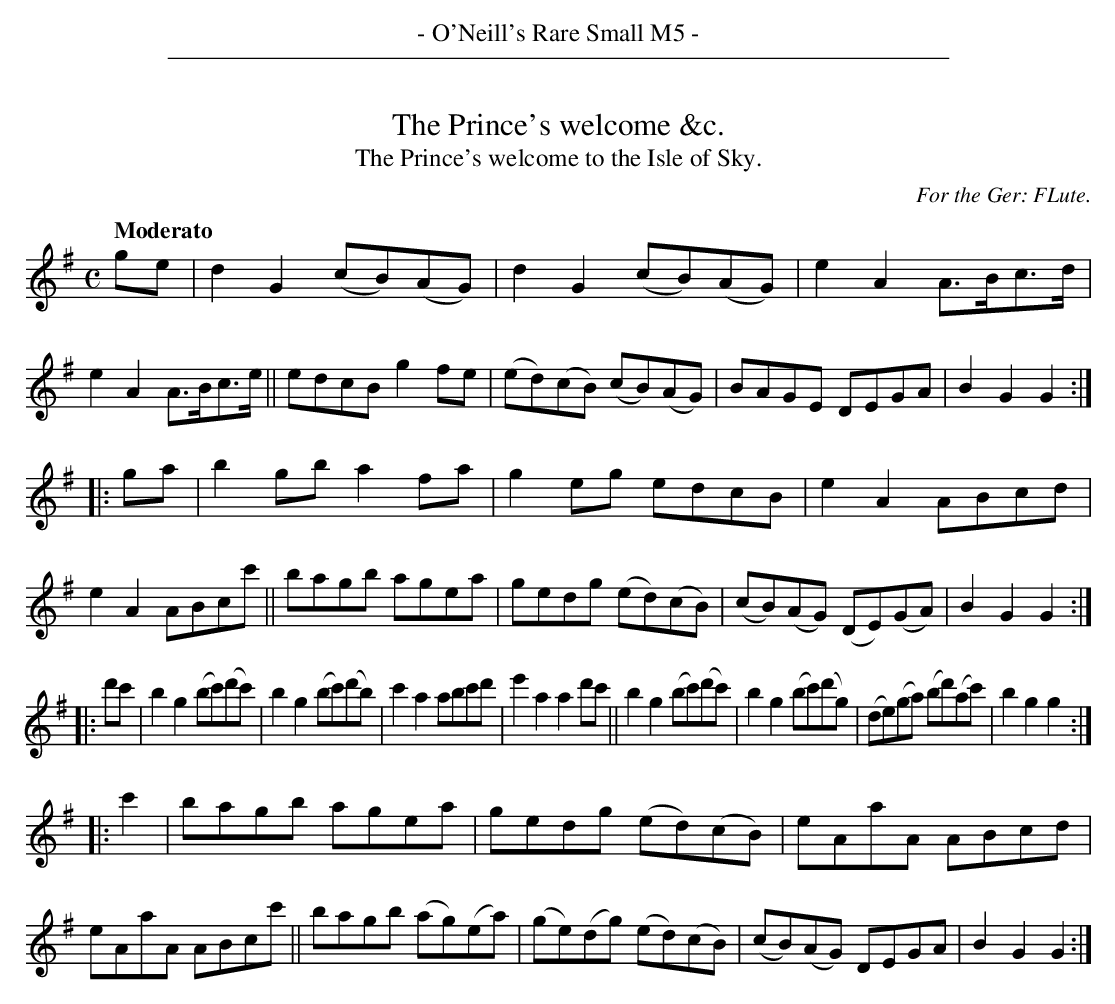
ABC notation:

X:1
T: The Prince's welcome &c.
O: For the Ger: FLute.
T: The Prince's welcome to the Isle of Sky.
Q: "Moderato"
M: C
L: 1/8
K: G
ge |\
d2G2 (cB)(AG) | d2G2 (cB)(AG) | e2A2 A>Bc>d | e2A2 A>Bc>e ||\
edcB g2fe | (ed)(cB) (cB)(AG) | BAGE DEGA | B2G2 G2 ::
ga |\
b2gb a2fa | g2eg  edcB | e2A2 ABcd | e2A2 ABcc' ||\
bagb agea | gedg (ed)(cB) | (cB)(AG) (DE)(GA) | B2G2 G2 ::
d'c' |\
b2g2 (bc')(d'c') | b2g2 (bc')(d'b) | c'2a2 abc'd' | e'2a2 a2d'c' ||\
b2g2 (bc')(d'c') | b2g2 (bc')(d'g) | (de)(ga) (bd')(ac') | b2g2 g2 ::
c'2 |\
bagb agea | gedg (ed)(cB) | eAaA ABcd | eAaA ABcc' ||\
bagb (ag)(ea) | (ge)(dg) (ed)(cB) | (cB)(AG) DEGA | B2G2 G2 :|
